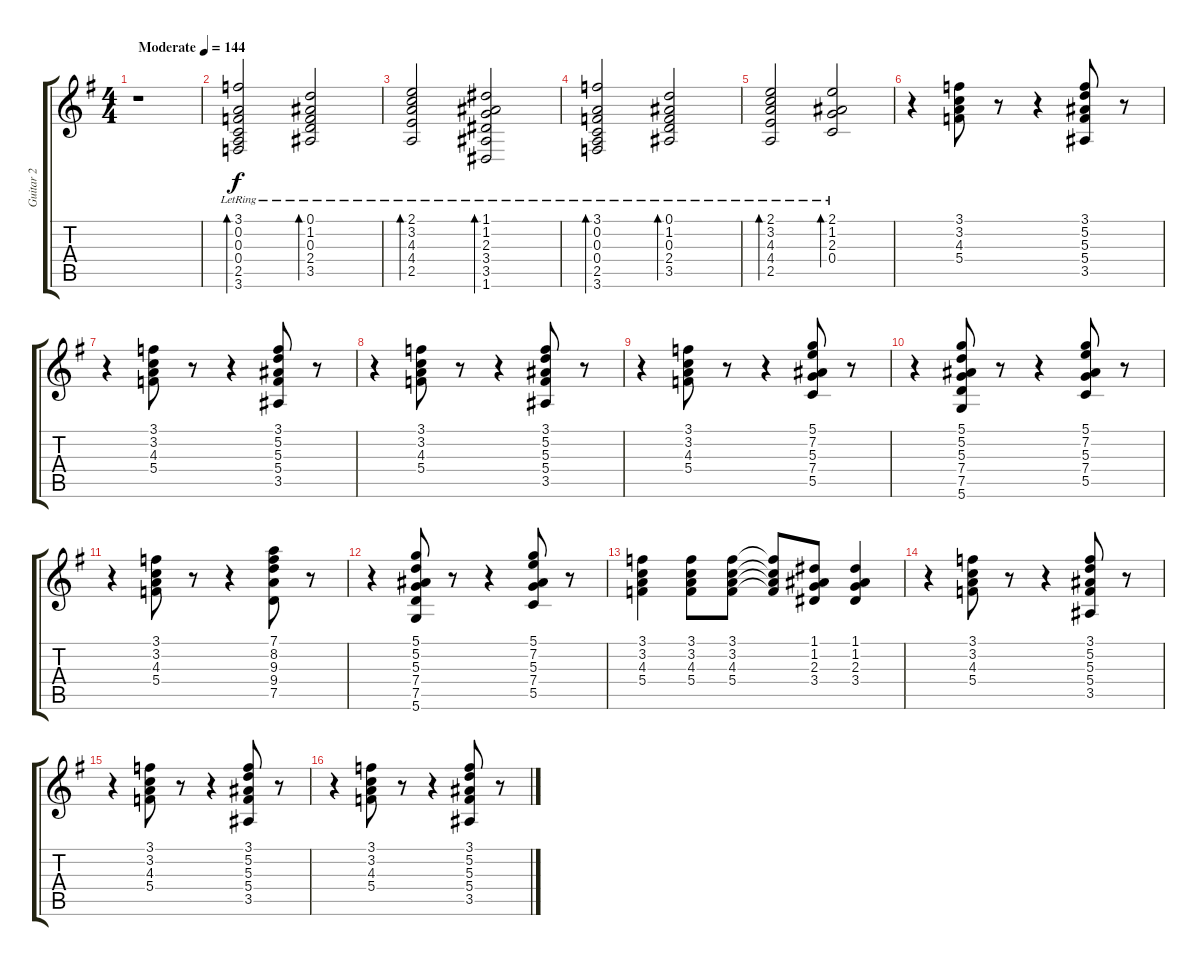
\track ("Guitar 2" "Guitar 2") {instrument electricguitarmuted}
\staff {score tabs}
\tuning (D4 A3 F3 C3 G2 D2) {hide}
\ts (4 4)
\tempo (144 "Moderate")
\clef g2
\ks g
r.1{dy f instrument electricguitarmuted} |
(3.1{lr} 0.2{lr} 0.3{lr} 0.4{lr} 2.5{lr} 3.6{lr}).2{bd 120} (0.1{lr} 1.2{lr} 0.3{lr} 2.4{lr} 3.5{lr}).2{bd 120} |
(2.1{lr} 3.2{lr} 4.3{lr} 4.4{lr} 2.5{lr}).2{bd 120} (1.1{lr} 1.2{lr} 2.3{lr} 3.4{lr} 3.5{lr} 1.6{lr}).2{bd 120} |
(3.1{lr} 0.2{lr} 0.3{lr} 0.4{lr} 2.5{lr} 3.6{lr}).2{bd 120} (0.1{lr} 1.2{lr} 0.3{lr} 2.4{lr} 3.5{lr}).2{bd 120} |
(2.1{lr} 3.2{lr} 4.3{lr} 4.4{lr} 2.5{lr}).2{bd 120} (2.1{lr} 1.2 2.3 0.4).2{bd 120} |
r.4 (3.1 3.2 4.3 5.4).8 r.8 r.4 (3.1 5.2 5.3 5.4 3.5).8 r.8 |
r.4 (3.1 3.2 4.3 5.4).8 r.8 r.4 (3.1 5.2 5.3 5.4 3.5).8 r.8 |
r.4 (3.1 3.2 4.3 5.4).8 r.8 r.4 (3.1 5.2 5.3 5.4 3.5).8 r.8 |
r.4 (3.1 3.2 4.3 5.4).8 r.8 r.4 (5.1 7.2 5.3 7.4 5.5).8 r.8 |
r.4 (5.1 5.2 5.3 7.4 7.5 5.6).8 r.8 r.4 (5.1 7.2 5.3 7.4 5.5).8 r.8 |
r.4 (3.1 3.2 4.3 5.4).8 r.8 r.4 (7.1 8.2 9.3 9.4 7.5).8 r.8 |
r.4 (5.1 5.2 5.3 7.4 7.5 5.6).8 r.8 r.4 (5.1 7.2 5.3 7.4 5.5).8 r.8 |
(3.1 3.2 4.3 5.4).4 (3.1 3.2 4.3 5.4).8 (3.1 3.2 4.3 5.4).8 (3.1{t} 3.2{t} 4.3{t} 5.4{t}).8 (1.1 1.2 2.3 3.4).8 (1.1 1.2 2.3 3.4).4 |
r.4 (3.1 3.2 4.3 5.4).8 r.8 r.4 (3.1 5.2 5.3 5.4 3.5).8 r.8 |
r.4 (3.1 3.2 4.3 5.4).8 r.8 r.4 (3.1 5.2 5.3 5.4 3.5).8 r.8 |
r.4 (3.1 3.2 4.3 5.4).8 r.8 r.4 (3.1 5.2 5.3 5.4 3.5).8 r.8
